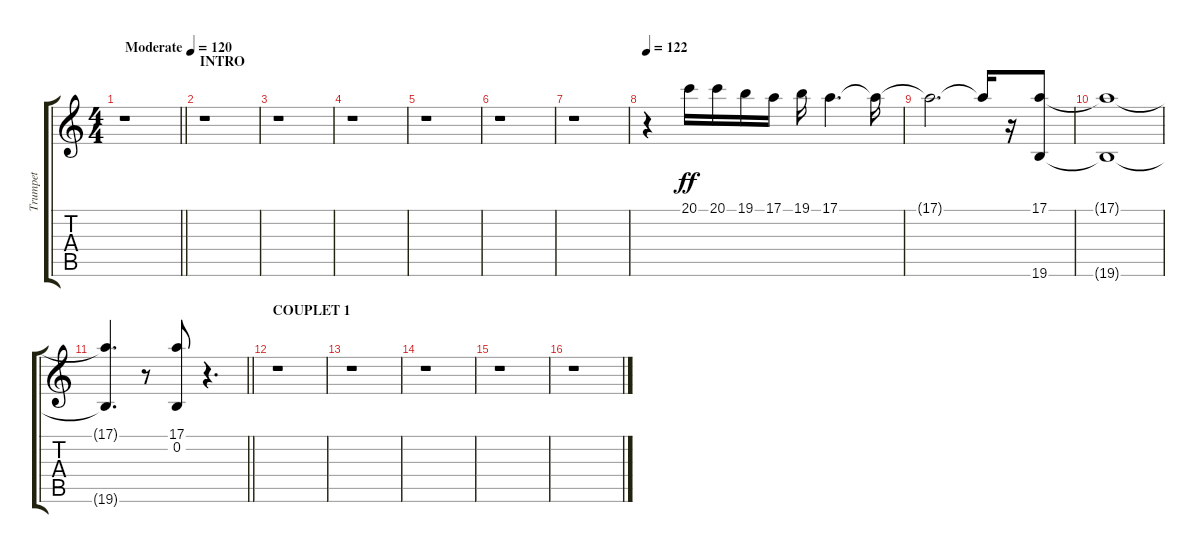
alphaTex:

\track ("Trumpet" "Trumpet") {instrument trumpet}
\staff {score tabs}
\tuning (E4 B3 G3 D3 A2 E2) {hide}
\ts (4 4)
\tempo (120 "Moderate")
\clef g2
\barLineRight lightlight
\ks c
r.1{dy ff instrument trumpet} |
\section ("" "INTRO")
r.1 |
r.1 |
r.1 |
r.1 |
r.1 |
r.1 |
\tempo 122
r.4 20.1.16 20.1.16 19.1.16 17.1.16 19.1.16 17.1.4{d} 17.1{t}.16 |
17.1{t}.2{d} 17.1{t}.16 r.16 (17.1 19.6).8 |
(17.1{t} 19.6{t}).1 |
\barLineRight lightlight
(17.1{t} 19.6{t}).4{d} r.8 (17.1 0.2).8 r.4{d} |
\section ("" "COUPLET 1")
r.1 |
r.1 |
r.1 |
r.1 |
r.1
